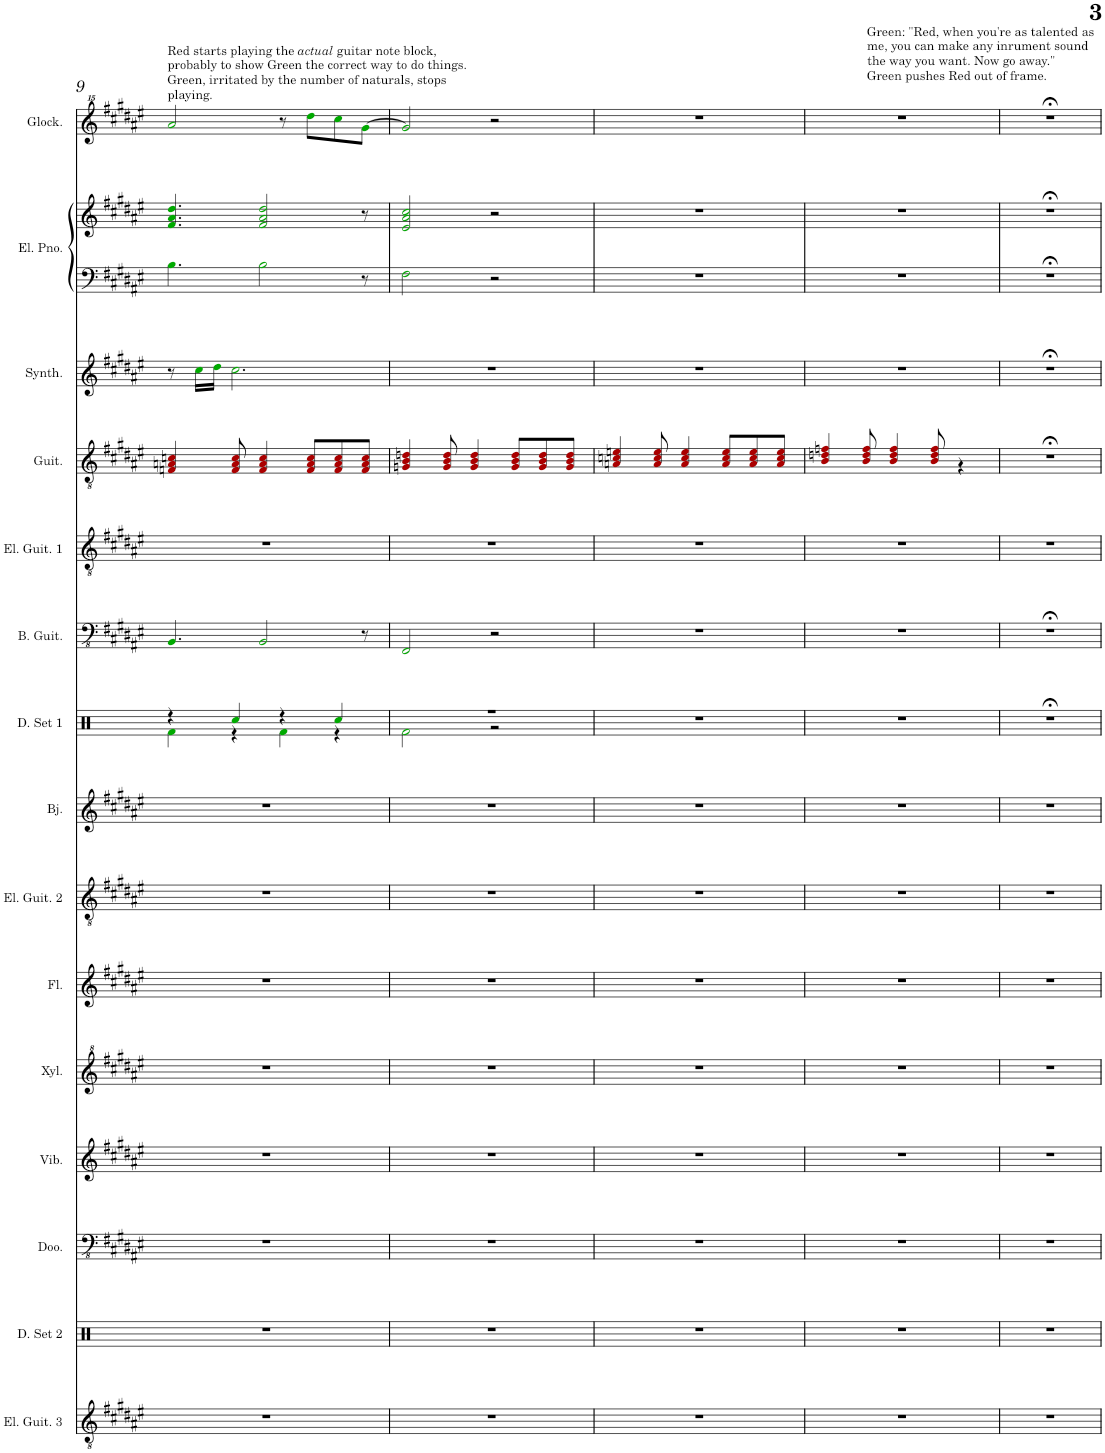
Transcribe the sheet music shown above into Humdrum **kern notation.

**kern	**kern	**kern	**kern	**kern	**kern	**kern	**kern	**kern	**kern	**kern	**kern	**kern	**kern	**kern	**kern
*part15	*part14	*part13	*part12	*part11	*part10	*part9	*part8	*part7	*part6	*part5	*part4	*part3	*part2	*part2	*part1
*staff16	*staff15	*staff14	*staff13	*staff12	*staff11	*staff10	*staff9	*staff8	*staff7	*staff6	*staff5	*staff4	*staff3	*staff2	*staff1
*I"Electric Guitar 3	*I"Drumset 2	*I"Didgeridoo	*I"Vibraphone	*I"Xylophone	*I"Flute	*I"Electric Guitar 2	*I"Banjo	*I"Drumset 1	*I"Bass Guitar	*I"Electric Guitar 1	*I"Guitar	*I"Square Synthesizer	*I"Electric Piano	*	*I"Glockenspiel
*I'El. Guit. 3	*I'D. Set 2	*I'Doo.	*I'Vib.	*I'Xyl.	*I'Fl.	*I'El. Guit. 2	*I'Bj.	*I'D. Set 1	*I'B. Guit.	*I'El. Guit. 1	*I'Guit.	*I'Synth.	*I'El. Pno.	*	*I'Glock.
!!LO:PB:g=z
*clefGv2	*clefX	*clefFv4	*clefG2	*clefG^2	*clefG2	*clefGv2	*clefG2	*clefX	*clefFv4	*clefGv2	*clefGv2	*clefG2	*clefF4	*clefG2	*clefG^^2
*k[f#c#g#d#a#e#]	*k[]	*k[f#c#g#d#a#e#]	*k[f#c#g#d#a#e#]	*k[f#c#g#d#a#e#]	*k[f#c#g#d#a#e#]	*k[f#c#g#d#a#e#]	*k[f#c#g#d#a#e#]	*k[]	*k[f#c#g#d#a#e#]	*k[f#c#g#d#a#e#]	*k[f#c#g#d#a#e#]	*k[f#c#g#d#a#e#]	*k[f#c#g#d#a#e#]	*k[f#c#g#d#a#e#]	*k[f#c#g#d#a#e#]
*M4/4	*M4/4	*M4/4	*M4/4	*M4/4	*M4/4	*M4/4	*M4/4	*M4/4	*M4/4	*M4/4	*M4/4	*M4/4	*M4/4	*M4/4	*M4/4
=9	=9	=9	=9	=9	=9	=9	=9	=9	=9	=9	=9	=9	=9	=9	=9
*	*	*	*	*	*	*	*	*^	*	*	*^	*	*	*	*
!	!	!	!	!	!	!	!	!	!	!	!	!	!	!	!	!	!LO:TX:a:t=Red starts playing the
!	!	!	!	!	!	!	!	!	!	!	!	!	!	!	!	!	!LO:TX:a:i:t=actual
!	!	!	!	!	!	!	!	!	!	!	!	!	!	!	!	!	!LO:TX:a:t=guitar note block,
!	!	!	!	!	!	!	!	!	!	!	!	!	!	!	!	!	!LO:TX:a:t=probably to show Green the correct way to do things.
!	!	!	!	!	!	!	!	!	!	!	!	!	!	!	!	!	!LO:TX:a:t=Green, irritated by the number of naturals, stops
!	!	!	!	!	!	!	!	!	!	!	!	!	!	!	!	!	!LO:TX:a:t=playing.
1r	1r	1r	1r	1r	1r	1r	1r	4r	4Rfi\	4.BBBi/	1r	1ryy	4Fnj/ 4Anj/ 4cnj/	8r	4.Bi\	4.f#i/ 4.a#i/ 4.dd#i/	2aaa#i/
.	.	.	.	.	.	.	.	.	.	.	.	.	.	16cc#i\LL	.	.	.
.	.	.	.	.	.	.	.	.	.	.	.	.	.	16dd#i\JJ	.	.	.
.	.	.	.	.	.	.	.	4Rcci/	4r	.	.	.	8Fj/ 8Aj/ 8cj/	2.cc#i\	.	.	.
.	.	.	.	.	.	.	.	.	.	2BBBi/	.	.	4Fj/ 4Aj/ 4cj/	.	2Bi\	2f#i/ 2a#i/ 2dd#i/	.
.	.	.	.	.	.	.	.	4r	4Rfi\	.	.	.	.	.	.	.	8r
.	.	.	.	.	.	.	.	.	.	.	.	.	8Fj/ 8Aj/ 8cj/L	.	.	.	8dddd#i\L
.	.	.	.	.	.	.	.	4Rcci/	4r	.	.	.	8Fj/ 8Aj/ 8cj/	.	.	.	8cccc#i\
.	.	.	.	.	.	.	.	.	.	8r	.	.	8Fj/ 8Aj/ 8cj/J	.	8r	8r	[8ggg#i\J
=10	=10	=10	=10	=10	=10	=10	=10	=10	=10	=10	=10	=10	=10	=10	=10	=10	=10
1r	1r	1r	1r	1r	1r	1r	1r	1r	2Rfi\	2FFF#i/	1r	1ryy	4Gnj/ 4Bj/ 4dnj/	1r	2F#i\	2e#i/ 2a#i/ 2cc#i/	2ggg#i/]
.	.	.	.	.	.	.	.	.	.	.	.	.	8Gj/ 8Bj/ 8dj/	.	.	.	.
.	.	.	.	.	.	.	.	.	.	.	.	.	4Gj/ 4Bj/ 4dj/	.	.	.	.
.	.	.	.	.	.	.	.	.	2r	2r	.	.	.	.	2r	2r	2r
.	.	.	.	.	.	.	.	.	.	.	.	.	8Gj/ 8Bj/ 8dj/L	.	.	.	.
.	.	.	.	.	.	.	.	.	.	.	.	.	8Gj/ 8Bj/ 8dj/	.	.	.	.
.	.	.	.	.	.	.	.	.	.	.	.	.	8Gj/ 8Bj/ 8dj/J	.	.	.	.
*	*	*	*	*	*	*	*	*v	*v	*	*	*	*	*	*	*	*
=11	=11	=11	=11	=11	=11	=11	=11	=11	=11	=11	=11	=11	=11	=11	=11	=11
1r	1r	1r	1r	1r	1r	1r	1r	1r	1r	1r	1ryy	4Anj/ 4cnj/ 4enj/	1r	1r	1r	1r
.	.	.	.	.	.	.	.	.	.	.	.	8Aj/ 8cj/ 8ej/	.	.	.	.
.	.	.	.	.	.	.	.	.	.	.	.	4Aj/ 4cj/ 4ej/	.	.	.	.
.	.	.	.	.	.	.	.	.	.	.	.	8Aj/ 8cj/ 8ej/L	.	.	.	.
.	.	.	.	.	.	.	.	.	.	.	.	8Aj/ 8cj/ 8ej/	.	.	.	.
.	.	.	.	.	.	.	.	.	.	.	.	8Aj/ 8cj/ 8ej/J	.	.	.	.
=12	=12	=12	=12	=12	=12	=12	=12	=12	=12	=12	=12	=12	=12	=12	=12	=12
1r	1r	1r	1r	1r	1r	1r	1r	1r	1r	1r	1ryy	4Bj/ 4dnj/ 4fnj/	1r	1r	1r	1r
.	.	.	.	.	.	.	.	.	.	.	.	8Bj/ 8dj/ 8fj/	.	.	.	.
.	.	.	.	.	.	.	.	.	.	.	.	4Bj/ 4dj/ 4fj/	.	.	.	.
.	.	.	.	.	.	.	.	.	.	.	.	8Bj/ 8dj/ 8fj/	.	.	.	.
.	.	.	.	.	.	.	.	.	.	.	.	4r	.	.	.	.
=13	=13	=13	=13	=13	=13	=13	=13	=13	=13	=13	=13	=13	=13	=13	=13	=13
!	!	!	!	!	!	!	!	!	!	!	!	!	!	!	!	!LO:TX:a:t=Green&colon; "Red, when you're as talented as
!	!	!	!	!	!	!	!	!	!	!	!	!	!	!	!	!LO:TX:a:t=me, you can make any inrument sound
!	!	!	!	!	!	!	!	!	!	!	!	!	!	!	!	!LO:TX:a:t=the way you want. Now go away."
!	!	!	!	!	!	!	!	!	!	!	!	!	!	!	!	!LO:TX:a:t=Green pushes Red out of frame.
*	*	*	*	*	*	*	*	*	*	*	*v	*v	*	*	*	*
1r	1r	1r	1r	1r	1r	1r	1r	1r;<	1r;<	1r	1r;<	1r;<	1r;<	1r;<	1r;<
=	=	=	=	=	=	=	=	=	=	=	=	=	=	=	=
*-	*-	*-	*-	*-	*-	*-	*-	*-	*-	*-	*-	*-	*-	*-	*-
